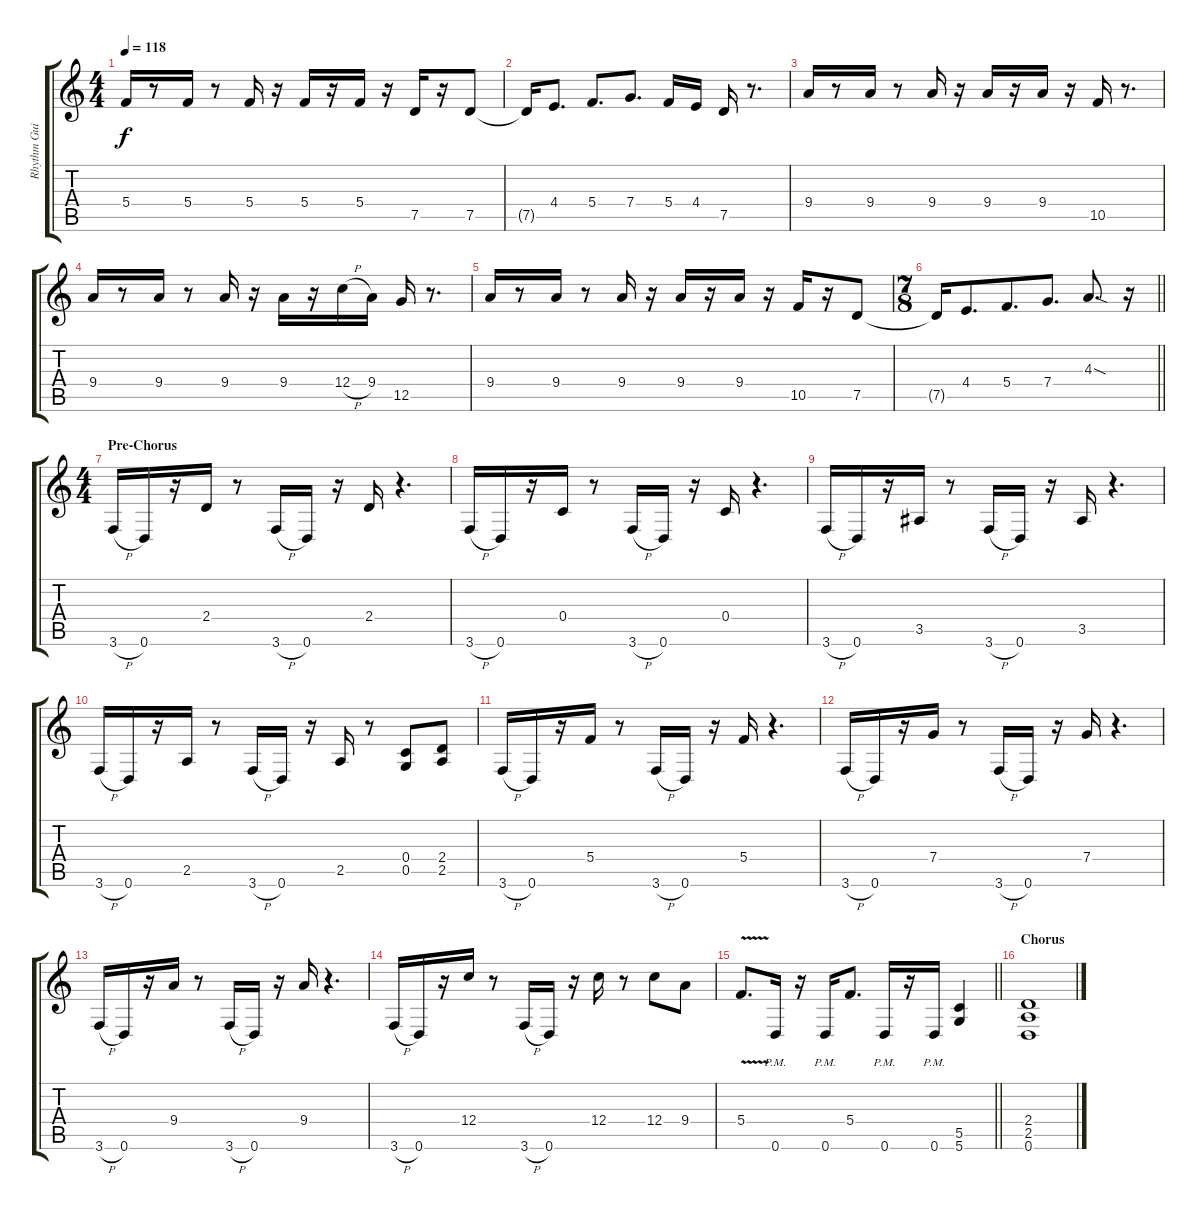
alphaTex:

\track ("Rhythm Guitar" "Rhythm Gui") {instrument distortionguitar}
\staff {score tabs}
\tuning (D4 A3 F3 C3 G2 D2) {hide}
\ts (4 4)
\tempo 118
\clef g2
\ks c
5.4.16{dy f} r.8 5.4.16 r.8 5.4.16 r.16 5.4.16 r.16 5.4.16 r.16 7.5.16 r.16 7.5.8 |
7.5{t}.16 4.4.8{d} 5.4.8{d} 7.4.8{d} 5.4.16 4.4.16 7.5.16 r.8{d} |
9.4.16 r.8 9.4.16 r.8 9.4.16 r.16 9.4.16 r.16 9.4.16 r.16 10.5.16 r.8{d} |
9.4.16 r.8 9.4.16 r.8 9.4.16 r.16 9.4.16 r.16 12.4{h}.16 9.4.16 12.5.16 r.8{d} |
9.4.16 r.8 9.4.16 r.8 9.4.16 r.16 9.4.16 r.16 9.4.16 r.16 10.5.16 r.16 7.5.8 |
\ts (7 8)
\barLineRight lightlight
7.5{t}.16 4.4.8{d} 5.4.8{d} 7.4.8{d} 4.3{sod}.8{d} r.16 |
\ts (4 4)
\section ("" "Pre-Chorus")
3.6{h}.16 0.6.16 r.16 2.4.16 r.8 3.6{h}.16 0.6.16 r.16 2.4.16 r.4{d} |
3.6{h}.16 0.6.16 r.16 0.4.16 r.8 3.6{h}.16 0.6.16 r.16 0.4.16 r.4{d} |
3.6{h}.16 0.6.16 r.16 3.5.16 r.8 3.6{h}.16 0.6.16 r.16 3.5.16 r.4{d} |
3.6{h}.16 0.6.16 r.16 2.5.16 r.8 3.6{h}.16 0.6.16 r.16 2.5.16 r.8 (0.4 0.5).8 (2.4 2.5).8 |
3.6{h}.16 0.6.16 r.16 5.4.16 r.8 3.6{h}.16 0.6.16 r.16 5.4.16 r.4{d} |
3.6{h}.16 0.6.16 r.16 7.4.16 r.8 3.6{h}.16 0.6.16 r.16 7.4.16 r.4{d} |
3.6{h}.16 0.6.16 r.16 9.4.16 r.8 3.6{h}.16 0.6.16 r.16 9.4.16 r.4{d} |
3.6{h}.16 0.6.16 r.16 12.4.16 r.8 3.6{h}.16 0.6.16 r.16 12.4.16 r.8 12.4.8 9.4.8 |
\barLineRight lightlight
5.4{v}.8{d} 0.6{pm}.16 r.16 0.6{pm}.16 5.4.8{d} 0.6{pm}.16 r.16 0.6{pm}.16 (5.5 5.6).4 |
\section ("" "Chorus")
(2.4 2.5 0.6).1
